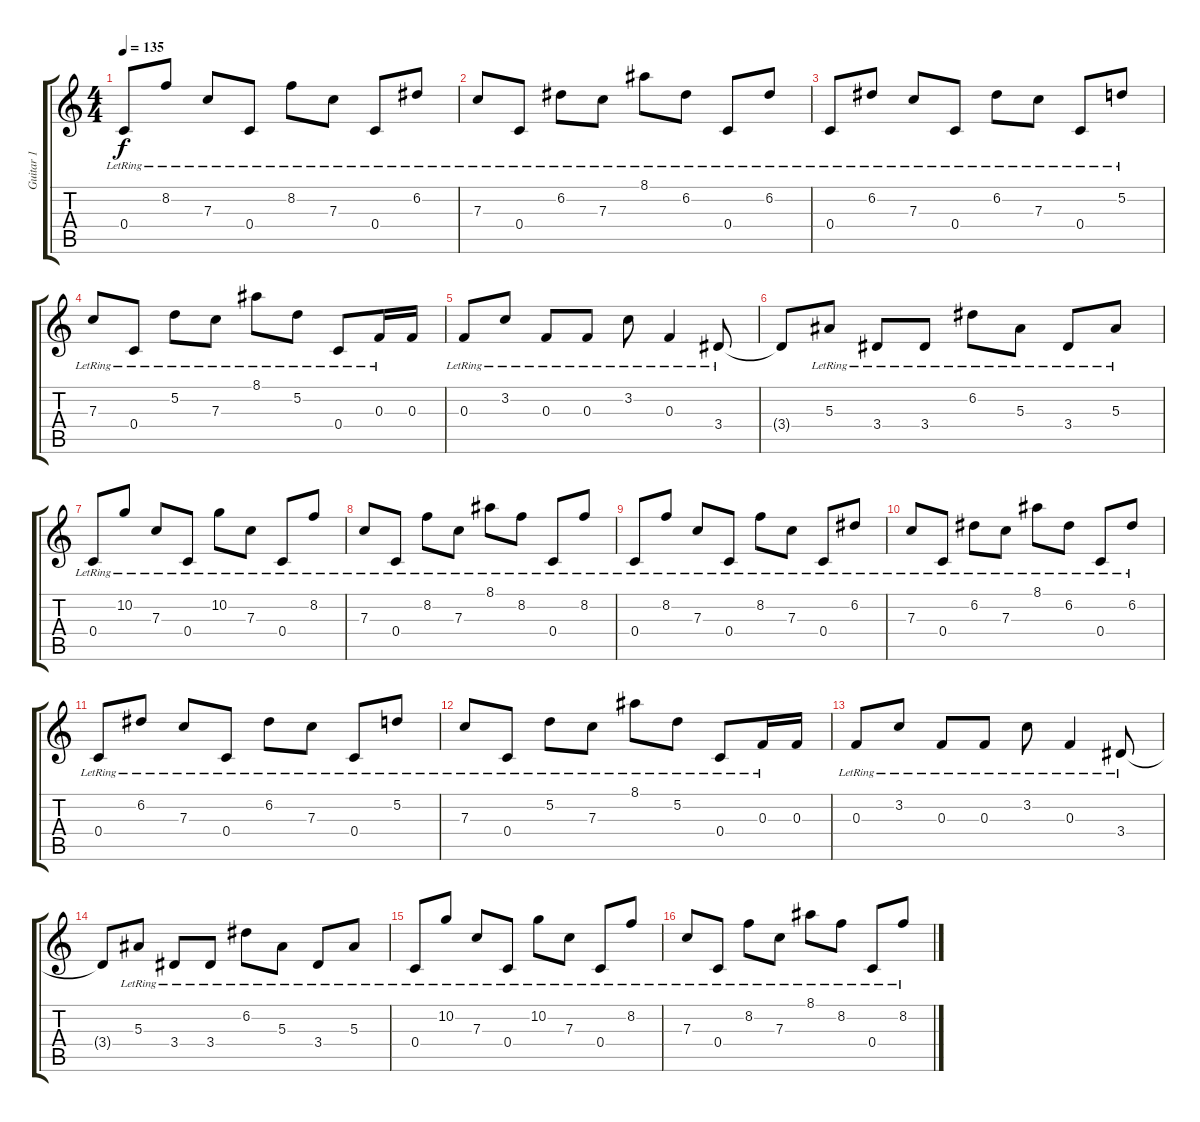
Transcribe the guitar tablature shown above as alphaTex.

\track ("Guitar 1" "Guitar 1") {instrument acousticguitarsteel}
\staff {score tabs}
\tuning (D4 A3 F3 C3 G2 D2) {hide}
\ts (4 4)
\tempo 135
\clef g2
\ks c
0.4{lr}.8{dy f} 8.2{lr}.8 7.3{lr}.8 0.4{lr}.8 8.2{lr}.8 7.3{lr}.8 0.4{lr}.8 6.2{lr}.8 |
7.3{lr}.8 0.4{lr}.8 6.2{lr}.8 7.3{lr}.8 8.1{lr}.8 6.2{lr}.8 0.4{lr}.8 6.2{lr}.8 |
0.4{lr}.8{volume 8} 6.2{lr}.8 7.3{lr}.8 0.4{lr}.8 6.2{lr}.8 7.3{lr}.8 0.4{lr}.8 5.2{lr}.8 |
7.3{lr}.8 0.4{lr}.8 5.2{lr}.8 7.3{lr}.8 8.1{lr}.8 5.2{lr}.8 0.4{lr}.8 0.3{lr}.16 0.3.16 |
0.3{lr}.8 3.2{lr}.8 0.3{lr}.8 0.3{lr}.8 3.2{lr}.8 0.3{lr}.4 3.4{lr}.8 |
3.4{t}.8 5.3{lr}.8 3.4{lr}.8 3.4{lr}.8 6.2{lr}.8 5.3{lr}.8 3.4{lr}.8 5.3{lr}.8 |
0.4{lr}.8{volume 6} 10.2{lr}.8 7.3{lr}.8 0.4{lr}.8 10.2{lr}.8 7.3{lr}.8 0.4{lr}.8 8.2{lr}.8 |
7.3{lr}.8 0.4{lr}.8 8.2{lr}.8 7.3{lr}.8 8.1{lr}.8 8.2{lr}.8 0.4{lr}.8 8.2{lr}.8 |
0.4{lr}.8 8.2{lr}.8 7.3{lr}.8 0.4{lr}.8 8.2{lr}.8 7.3{lr}.8 0.4{lr}.8 6.2{lr}.8 |
7.3{lr}.8 0.4{lr}.8 6.2{lr}.8 7.3{lr}.8 8.1{lr}.8 6.2{lr}.8 0.4{lr}.8 6.2{lr}.8 |
0.4{lr}.8{volume 4} 6.2{lr}.8 7.3{lr}.8 0.4{lr}.8 6.2{lr}.8 7.3{lr}.8 0.4{lr}.8 5.2{lr}.8 |
7.3{lr}.8 0.4{lr}.8 5.2{lr}.8 7.3{lr}.8 8.1{lr}.8 5.2{lr}.8 0.4{lr}.8 0.3{lr}.16 0.3.16 |
0.3{lr}.8 3.2{lr}.8 0.3{lr}.8 0.3{lr}.8 3.2{lr}.8 0.3{lr}.4 3.4{lr}.8 |
3.4{t}.8 5.3{lr}.8 3.4{lr}.8 3.4{lr}.8 6.2{lr}.8 5.3{lr}.8 3.4{lr}.8 5.3{lr}.8 |
0.4{lr}.8{volume 0} 10.2{lr}.8 7.3{lr}.8 0.4{lr}.8 10.2{lr}.8 7.3{lr}.8 0.4{lr}.8 8.2{lr}.8 |
7.3{lr}.8 0.4{lr}.8 8.2{lr}.8 7.3{lr}.8 8.1{lr}.8 8.2{lr}.8 0.4{lr}.8 8.2{lr}.8
